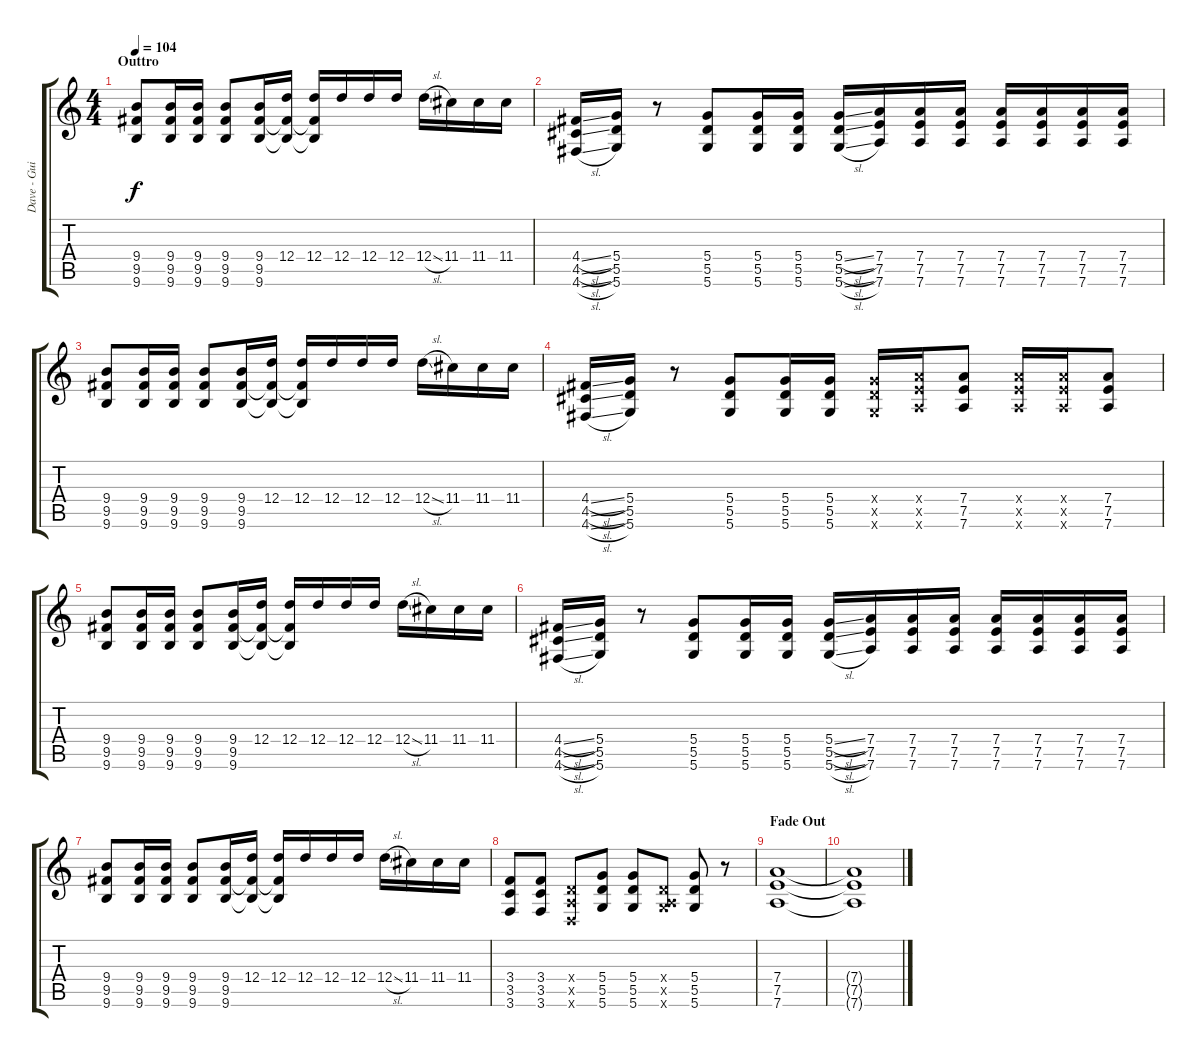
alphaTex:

\track ("Dave - Guitar" "Dave - Gui") {instrument distortionguitar}
\staff {score tabs}
\tuning (E4 B3 G3 D3 A2 D2) {hide}
\ts (4 4)
\section ("" "Outtro")
\tempo 104
\clef g2
\ks c
(9.4 9.5 9.6).8{dy f} (9.4 9.5 9.6).16 (9.4 9.5 9.6).16 (9.4 9.5 9.6).8 (9.4 9.5 9.6).16 (12.4 9.5{t} 9.6{t}).16 (12.4 9.5{t} 9.6{t}).16 12.4.16 12.4.16 12.4.16 12.4{sl}.16 11.4.16 11.4.16 11.4.16 |
(4.4{sl} 4.5{sl} 4.6{sl}).16 (5.4 5.5 5.6).16 r.8 (5.4 5.5 5.6).8 (5.4 5.5 5.6).16 (5.4 5.5 5.6).16 (5.4{sl} 5.5{sl} 5.6{sl}).16 (7.4 7.5 7.6).16 (7.4 7.5 7.6).16 (7.4 7.5 7.6).16 (7.4 7.5 7.6).16 (7.4 7.5 7.6).16 (7.4 7.5 7.6).16 (7.4 7.5 7.6).16 |
(9.4 9.5 9.6).8 (9.4 9.5 9.6).16 (9.4 9.5 9.6).16 (9.4 9.5 9.6).8 (9.4 9.5 9.6).16 (12.4 9.5{t} 9.6{t}).16 (12.4 9.5{t} 9.6{t}).16 12.4.16 12.4.16 12.4.16 12.4{sl}.16 11.4.16 11.4.16 11.4.16 |
(4.4{sl} 4.5{sl} 4.6{sl}).16 (5.4 5.5 5.6).16 r.8 (5.4 5.5 5.6).8 (5.4 5.5 5.6).16 (5.4 5.5 5.6).16 (5.4{x} 5.5{x} 5.6{x}).16 (7.4{x} 7.5{x} 7.6{x}).16 (7.4 7.5 7.6).8 (7.4{x} 7.5{x} 7.6{x}).16 (7.4{x} 7.5{x} 7.6{x}).16 (7.4 7.5 7.6).8 |
(9.4 9.5 9.6).8 (9.4 9.5 9.6).16 (9.4 9.5 9.6).16 (9.4 9.5 9.6).8 (9.4 9.5 9.6).16 (12.4 9.5{t} 9.6{t}).16 (12.4 9.5{t} 9.6{t}).16 12.4.16 12.4.16 12.4.16 12.4{sl}.16 11.4.16 11.4.16 11.4.16 |
(4.4{sl} 4.5{sl} 4.6{sl}).16 (5.4 5.5 5.6).16 r.8 (5.4 5.5 5.6).8 (5.4 5.5 5.6).16 (5.4 5.5 5.6).16 (5.4{sl} 5.5{sl} 5.6{sl}).16 (7.4 7.5 7.6).16 (7.4 7.5 7.6).16 (7.4 7.5 7.6).16 (7.4 7.5 7.6).16 (7.4 7.5 7.6).16 (7.4 7.5 7.6).16 (7.4 7.5 7.6).16 |
(9.4 9.5 9.6).8 (9.4 9.5 9.6).16 (9.4 9.5 9.6).16 (9.4 9.5 9.6).8 (9.4 9.5 9.6).16 (12.4 9.5{t} 9.6{t}).16 (12.4 9.5{t} 9.6{t}).16 12.4.16 12.4.16 12.4.16 12.4{sl}.16 11.4.16 11.4.16 11.4.16 |
(3.4 3.5 3.6).8 (3.4 3.5 3.6).8 (0.4{x} 0.5{x} 0.6{x}).8 (5.4 5.5 5.6).8 (5.4 5.5 5.6).8 (0.4{x} 0.5{x} 5.6{x}).8 (5.4 5.5 5.6).8 r.8 |
\section ("" "Fade Out")
(7.4 7.5 7.6).1{volume 0} |
(7.4{t} 7.5{t} 7.6{t}).1
